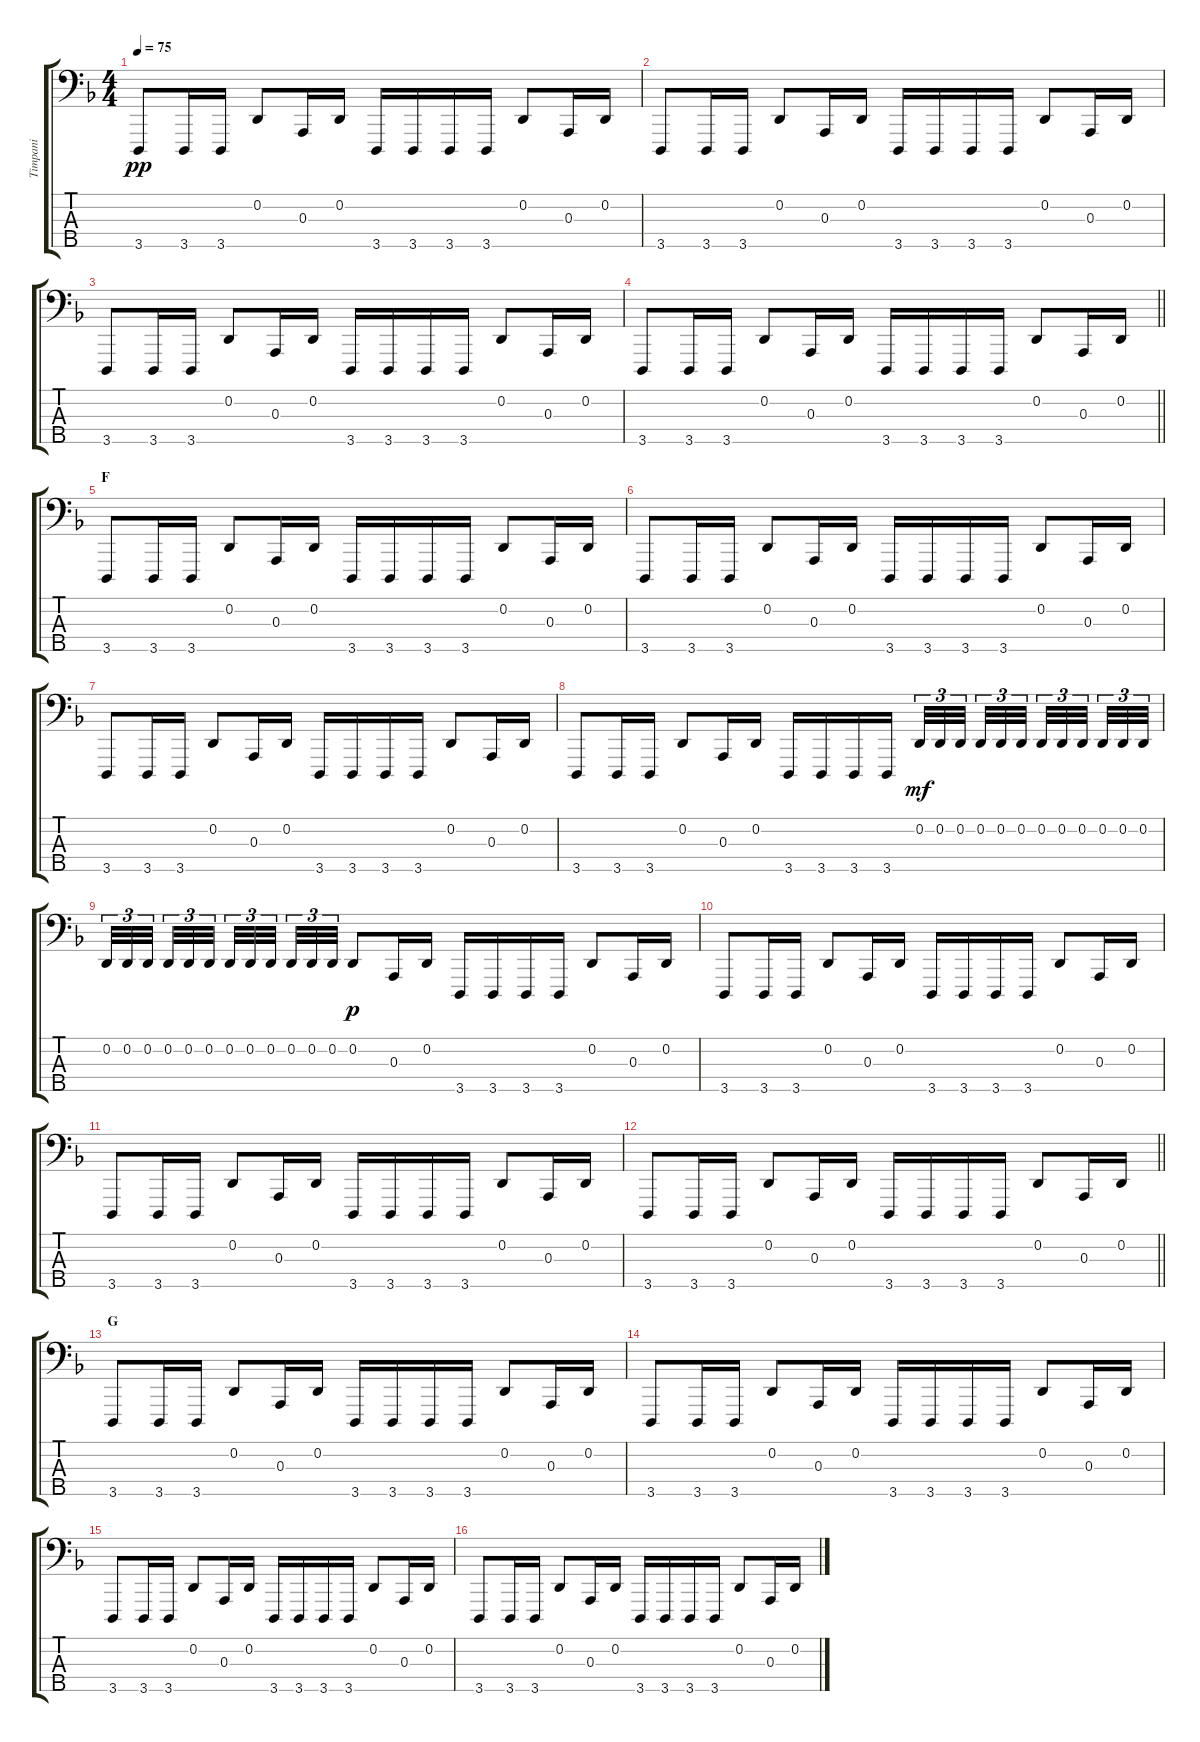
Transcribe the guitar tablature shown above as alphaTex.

\track ("Timpani" "Timpani") {instrument timpani}
\staff {score tabs}
\tuning (G2 D2 A1 E1 B0) {hide}
\ts (4 4)
\tempo 75
\clef f4
\ks dminor
3.5.8{dy pp} 3.5.16 3.5.16 0.2.8 0.3.16 0.2.16 3.5.16 3.5.16 3.5.16 3.5.16 0.2.8 0.3.16 0.2.16 |
3.5.8 3.5.16 3.5.16 0.2.8 0.3.16 0.2.16 3.5.16 3.5.16 3.5.16 3.5.16 0.2.8 0.3.16 0.2.16 |
3.5.8 3.5.16 3.5.16 0.2.8 0.3.16 0.2.16 3.5.16 3.5.16 3.5.16 3.5.16 0.2.8 0.3.16 0.2.16 |
\barLineRight lightlight
3.5.8 3.5.16 3.5.16 0.2.8 0.3.16 0.2.16 3.5.16 3.5.16 3.5.16 3.5.16 0.2.8 0.3.16 0.2.16 |
\section ("" "F")
3.5.8 3.5.16 3.5.16 0.2.8 0.3.16 0.2.16 3.5.16 3.5.16 3.5.16 3.5.16 0.2.8 0.3.16 0.2.16 |
3.5.8 3.5.16 3.5.16 0.2.8 0.3.16 0.2.16 3.5.16 3.5.16 3.5.16 3.5.16 0.2.8 0.3.16 0.2.16 |
3.5.8 3.5.16 3.5.16 0.2.8 0.3.16 0.2.16 3.5.16 3.5.16 3.5.16 3.5.16 0.2.8 0.3.16 0.2.16 |
3.5.8 3.5.16 3.5.16 0.2.8 0.3.16 0.2.16 3.5.16 3.5.16 3.5.16 3.5.16{volume 4} 0.2.32{tu (3 2) dy mf volume 16} 0.2.32{tu (3 2)} 0.2.32{tu (3 2) beam splitsecondary} 0.2.32{tu (3 2)} 0.2.32{tu (3 2)} 0.2.32{tu (3 2) beam splitsecondary} 0.2.32{tu (3 2)} 0.2.32{tu (3 2)} 0.2.32{tu (3 2) beam splitsecondary} 0.2.32{tu (3 2)} 0.2.32{tu (3 2)} 0.2.32{tu (3 2)} |
0.2.32{tu (3 2)} 0.2.32{tu (3 2)} 0.2.32{tu (3 2) beam splitsecondary} 0.2.32{tu (3 2)} 0.2.32{tu (3 2)} 0.2.32{tu (3 2) beam splitsecondary} 0.2.32{tu (3 2)} 0.2.32{tu (3 2)} 0.2.32{tu (3 2) beam splitsecondary} 0.2.32{tu (3 2)} 0.2.32{tu (3 2)} 0.2.32{tu (3 2)} 0.2.8{dy p} 0.3.16 0.2.16 3.5.16 3.5.16 3.5.16 3.5.16 0.2.8 0.3.16 0.2.16 |
3.5.8 3.5.16 3.5.16 0.2.8 0.3.16 0.2.16 3.5.16 3.5.16 3.5.16 3.5.16 0.2.8 0.3.16 0.2.16 |
3.5.8 3.5.16 3.5.16 0.2.8 0.3.16 0.2.16 3.5.16 3.5.16 3.5.16 3.5.16 0.2.8 0.3.16 0.2.16 |
\barLineRight lightlight
3.5.8 3.5.16 3.5.16 0.2.8 0.3.16 0.2.16 3.5.16 3.5.16 3.5.16 3.5.16 0.2.8 0.3.16 0.2.16 |
\section ("" "G")
3.5.8 3.5.16 3.5.16 0.2.8 0.3.16 0.2.16 3.5.16 3.5.16 3.5.16 3.5.16 0.2.8 0.3.16 0.2.16 |
3.5.8 3.5.16 3.5.16 0.2.8 0.3.16 0.2.16 3.5.16 3.5.16 3.5.16 3.5.16 0.2.8 0.3.16 0.2.16 |
3.5.8 3.5.16 3.5.16 0.2.8 0.3.16 0.2.16 3.5.16 3.5.16 3.5.16 3.5.16 0.2.8 0.3.16 0.2.16 |
3.5.8 3.5.16 3.5.16 0.2.8 0.3.16 0.2.16 3.5.16 3.5.16 3.5.16 3.5.16 0.2.8 0.3.16 0.2.16
